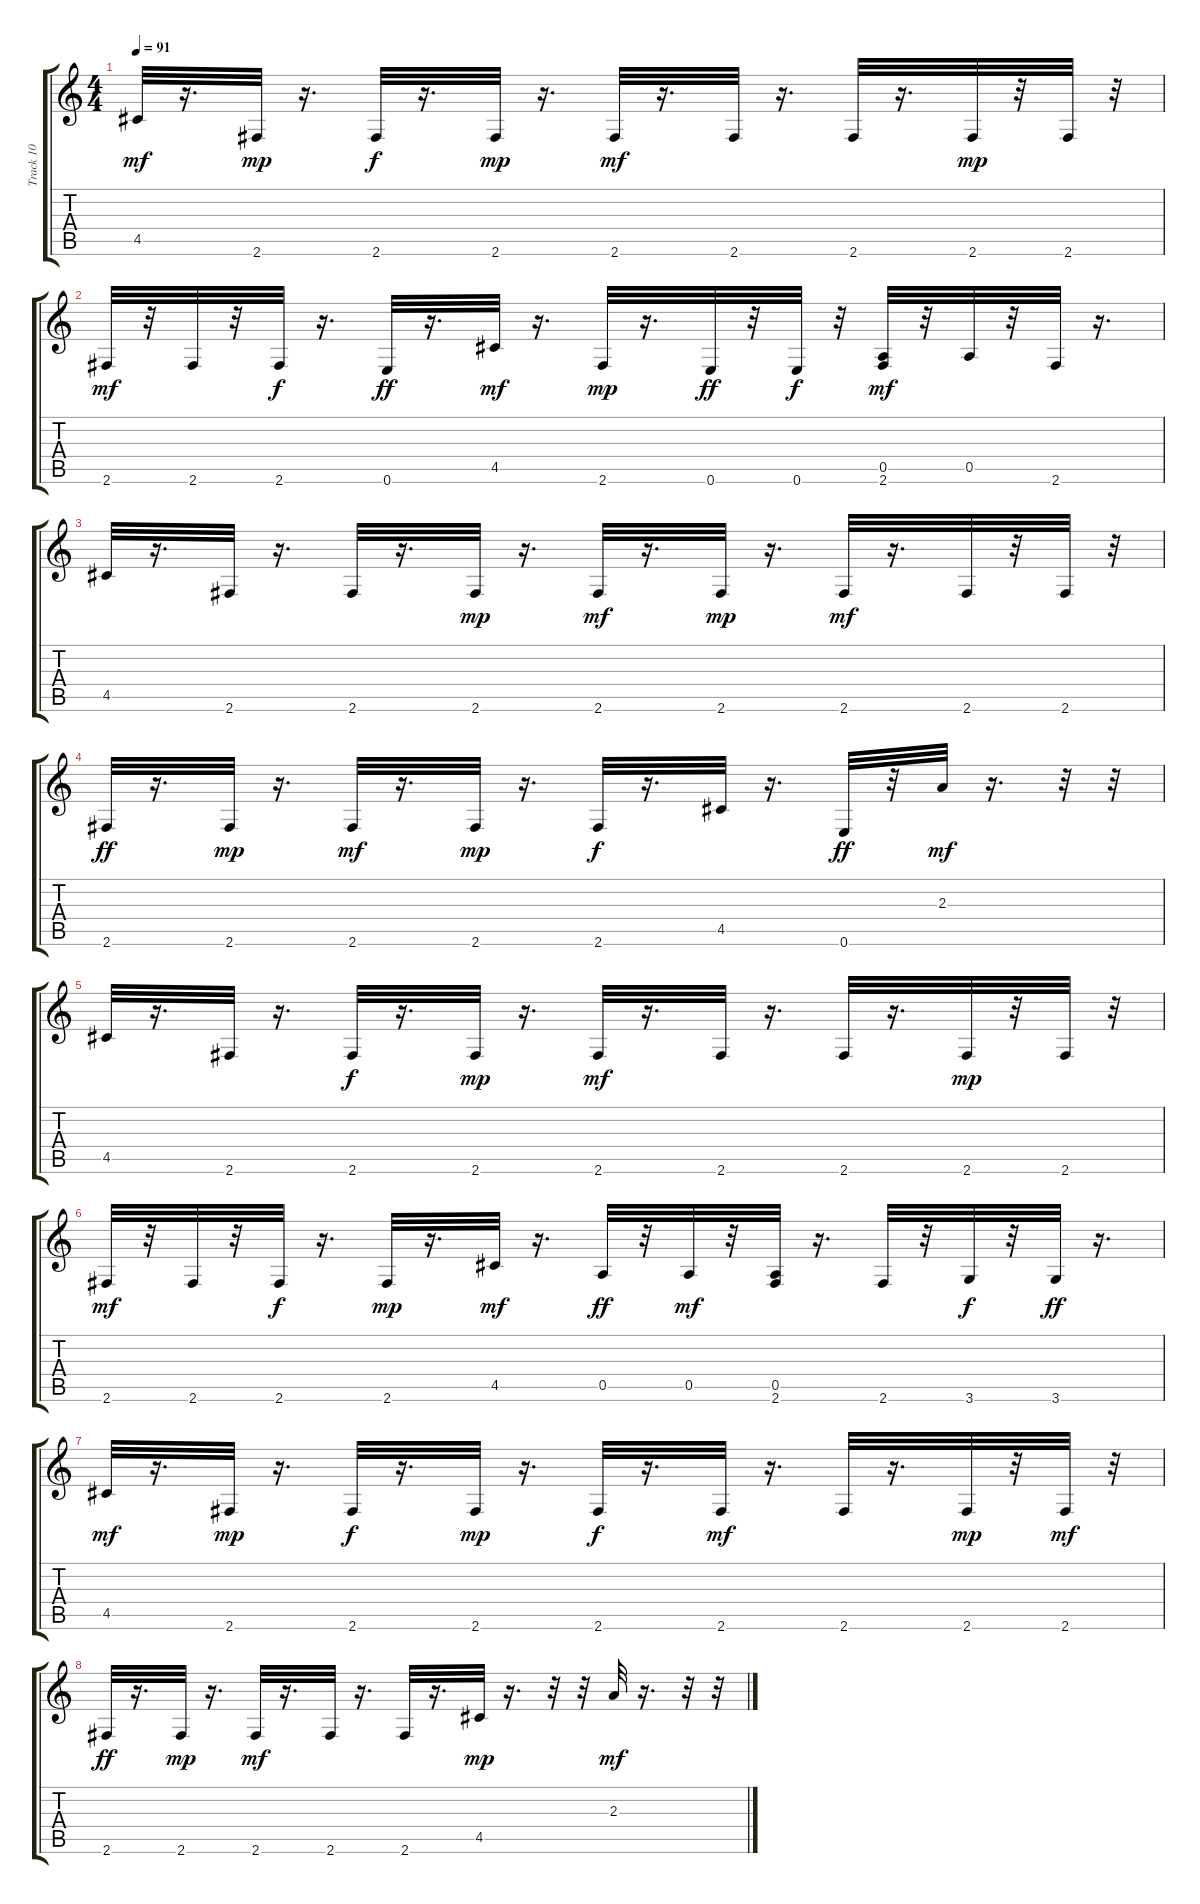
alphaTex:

\track ("Track 10" "Track 10") {instrument acousticguitarsteel}
\staff {score tabs}
\tuning (E4 B3 G3 D3 A2 E2) {hide}
\ts (4 4)
\tempo 91
\clef g2
\ks c
4.5.32{dy mf} r.16{d} 2.6.32{dy mp} r.16{d} 2.6.32{dy f} r.16{d} 2.6.32{dy mp} r.16{d} 2.6.32{dy mf} r.16{d} 2.6.32 r.16{d} 2.6.32 r.16{d} 2.6.32{dy mp} r.32 2.6.32 r.32 |
2.6.32{dy mf} r.32 2.6.32 r.32 2.6.32{dy f} r.16{d} 0.6.32{dy ff} r.16{d} 4.5.32{dy mf} r.16{d} 2.6.32{dy mp} r.16{d} 0.6.32{dy ff} r.32 0.6.32{dy f} r.32 (0.5 2.6).32{dy mf} r.32 0.5.32 r.32 2.6.32 r.16{d} |
4.5.32 r.16{d} 2.6.32 r.16{d} 2.6.32 r.16{d} 2.6.32{dy mp} r.16{d} 2.6.32{dy mf} r.16{d} 2.6.32{dy mp} r.16{d} 2.6.32{dy mf} r.16{d} 2.6.32 r.32 2.6.32 r.32 |
2.6.32{dy ff} r.16{d} 2.6.32{dy mp} r.16{d} 2.6.32{dy mf} r.16{d} 2.6.32{dy mp} r.16{d} 2.6.32{dy f} r.16{d} 4.5.32 r.16{d} 0.6.32{dy ff} r.32 2.3.32{dy mf} r.16{d} r.32 r.32 |
4.5.32 r.16{d} 2.6.32 r.16{d} 2.6.32{dy f} r.16{d} 2.6.32{dy mp} r.16{d} 2.6.32{dy mf} r.16{d} 2.6.32 r.16{d} 2.6.32 r.16{d} 2.6.32{dy mp} r.32 2.6.32 r.32 |
2.6.32{dy mf} r.32 2.6.32 r.32 2.6.32{dy f} r.16{d} 2.6.32{dy mp} r.16{d} 4.5.32{dy mf} r.16{d} 0.5.32{dy ff} r.32 0.5.32{dy mf} r.32 (0.5 2.6).32 r.16{d} 2.6.32 r.32 3.6.32{dy f} r.32 3.6.32{dy ff} r.16{d} |
4.5.32{dy mf} r.16{d} 2.6.32{dy mp} r.16{d} 2.6.32{dy f} r.16{d} 2.6.32{dy mp} r.16{d} 2.6.32{dy f} r.16{d} 2.6.32{dy mf} r.16{d} 2.6.32 r.16{d} 2.6.32{dy mp} r.32 2.6.32{dy mf} r.32 |
2.6.32{dy ff} r.16{d} 2.6.32{dy mp} r.16{d} 2.6.32{dy mf} r.16{d} 2.6.32 r.16{d} 2.6.32 r.16{d} 4.5.32{dy mp} r.16{d} r.32 r.32 2.3.32{dy mf} r.16{d} r.32 r.32
